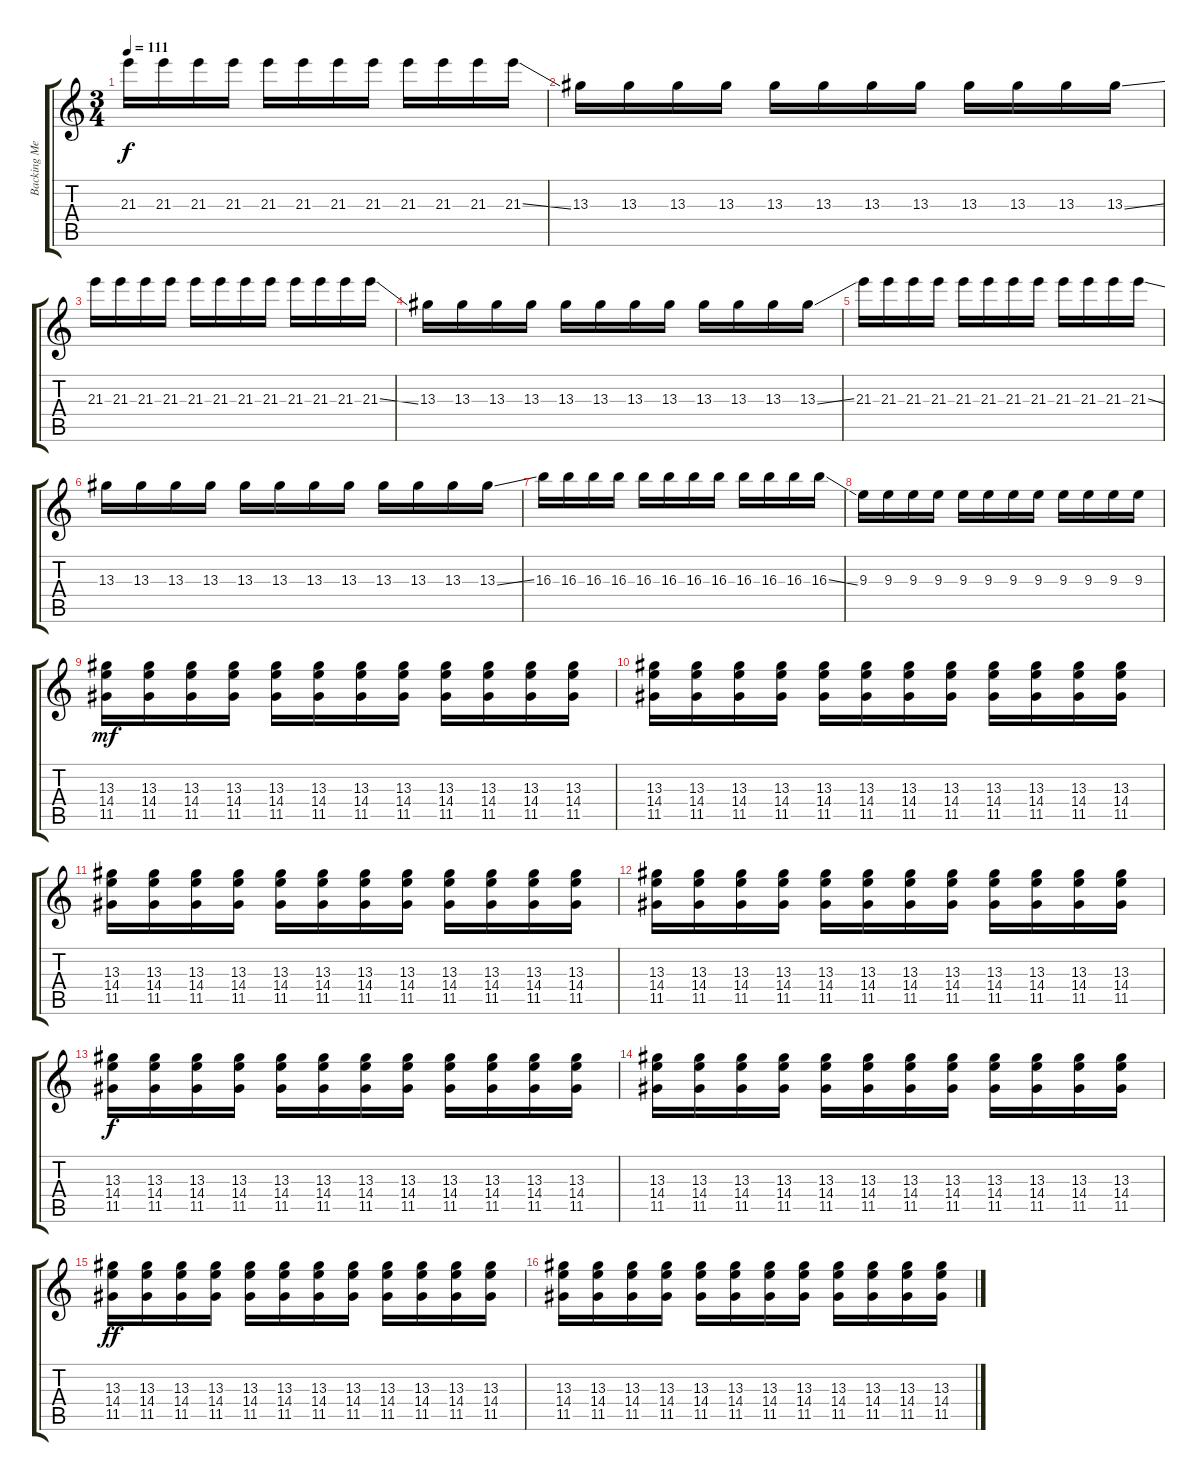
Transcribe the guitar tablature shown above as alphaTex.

\track ("Backing Melody" "Backing Me") {instrument electricguitarjazz}
\staff {score tabs}
\tuning (E4 B3 G3 D3 A2 E2) {hide}
\ts (3 4)
\tempo 111
\clef g2
\ks c
21.3.16{dy f} 21.3.16 21.3.16 21.3.16 21.3.16 21.3.16 21.3.16 21.3.16 21.3.16 21.3.16 21.3.16 21.3{ss}.16 |
13.3.16 13.3.16 13.3.16 13.3.16 13.3.16 13.3.16 13.3.16 13.3.16 13.3.16 13.3.16 13.3.16 13.3{ss}.16 |
21.3.16 21.3.16 21.3.16 21.3.16 21.3.16 21.3.16 21.3.16 21.3.16 21.3.16 21.3.16 21.3.16 21.3{ss}.16 |
13.3.16 13.3.16 13.3.16 13.3.16 13.3.16 13.3.16 13.3.16 13.3.16 13.3.16 13.3.16 13.3.16 13.3{ss}.16 |
21.3.16 21.3.16 21.3.16 21.3.16 21.3.16 21.3.16 21.3.16 21.3.16 21.3.16 21.3.16 21.3.16 21.3{ss}.16 |
13.3.16 13.3.16 13.3.16 13.3.16 13.3.16 13.3.16 13.3.16 13.3.16 13.3.16 13.3.16 13.3.16 13.3{ss}.16 |
16.3.16 16.3.16 16.3.16 16.3.16 16.3.16 16.3.16 16.3.16 16.3.16 16.3.16 16.3.16 16.3.16 16.3{ss}.16 |
9.3.16 9.3.16 9.3.16 9.3.16 9.3.16 9.3.16 9.3.16 9.3.16 9.3.16 9.3.16 9.3.16 9.3.16 |
(13.3 14.4 11.5).16{dy mf} (13.3 14.4 11.5).16 (13.3 14.4 11.5).16 (13.3 14.4 11.5).16 (13.3 14.4 11.5).16 (13.3 14.4 11.5).16 (13.3 14.4 11.5).16 (13.3 14.4 11.5).16 (13.3 14.4 11.5).16 (13.3 14.4 11.5).16 (13.3 14.4 11.5).16 (13.3 14.4 11.5).16 |
(13.3 14.4 11.5).16 (13.3 14.4 11.5).16 (13.3 14.4 11.5).16 (13.3 14.4 11.5).16 (13.3 14.4 11.5).16 (13.3 14.4 11.5).16 (13.3 14.4 11.5).16 (13.3 14.4 11.5).16 (13.3 14.4 11.5).16 (13.3 14.4 11.5).16 (13.3 14.4 11.5).16 (13.3 14.4 11.5).16 |
(13.3 14.4 11.5).16 (13.3 14.4 11.5).16 (13.3 14.4 11.5).16 (13.3 14.4 11.5).16 (13.3 14.4 11.5).16 (13.3 14.4 11.5).16 (13.3 14.4 11.5).16 (13.3 14.4 11.5).16 (13.3 14.4 11.5).16 (13.3 14.4 11.5).16 (13.3 14.4 11.5).16 (13.3 14.4 11.5).16 |
(13.3 14.4 11.5).16 (13.3 14.4 11.5).16 (13.3 14.4 11.5).16 (13.3 14.4 11.5).16 (13.3 14.4 11.5).16 (13.3 14.4 11.5).16 (13.3 14.4 11.5).16 (13.3 14.4 11.5).16 (13.3 14.4 11.5).16 (13.3 14.4 11.5).16 (13.3 14.4 11.5).16 (13.3 14.4 11.5).16 |
(13.3 14.4 11.5).16{dy f} (13.3 14.4 11.5).16 (13.3 14.4 11.5).16 (13.3 14.4 11.5).16 (13.3 14.4 11.5).16 (13.3 14.4 11.5).16 (13.3 14.4 11.5).16 (13.3 14.4 11.5).16 (13.3 14.4 11.5).16 (13.3 14.4 11.5).16 (13.3 14.4 11.5).16 (13.3 14.4 11.5).16 |
(13.3 14.4 11.5).16 (13.3 14.4 11.5).16 (13.3 14.4 11.5).16 (13.3 14.4 11.5).16 (13.3 14.4 11.5).16 (13.3 14.4 11.5).16 (13.3 14.4 11.5).16 (13.3 14.4 11.5).16 (13.3 14.4 11.5).16 (13.3 14.4 11.5).16 (13.3 14.4 11.5).16 (13.3 14.4 11.5).16 |
(13.3 14.4 11.5).16{dy ff} (13.3 14.4 11.5).16 (13.3 14.4 11.5).16 (13.3 14.4 11.5).16 (13.3 14.4 11.5).16 (13.3 14.4 11.5).16 (13.3 14.4 11.5).16 (13.3 14.4 11.5).16 (13.3 14.4 11.5).16 (13.3 14.4 11.5).16 (13.3 14.4 11.5).16 (13.3 14.4 11.5).16 |
(13.3 14.4 11.5).16 (13.3 14.4 11.5).16 (13.3 14.4 11.5).16 (13.3 14.4 11.5).16 (13.3 14.4 11.5).16 (13.3 14.4 11.5).16 (13.3 14.4 11.5).16 (13.3 14.4 11.5).16 (13.3 14.4 11.5).16 (13.3 14.4 11.5).16 (13.3 14.4 11.5).16 (13.3 14.4 11.5).16
